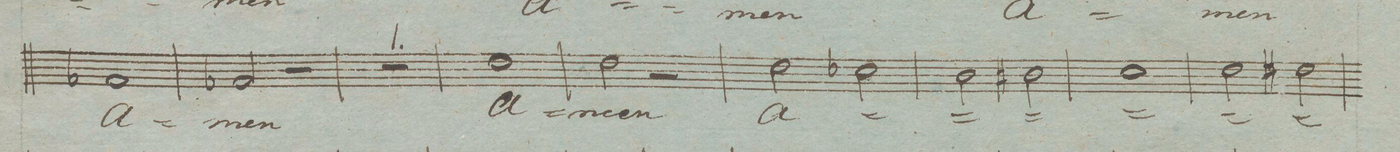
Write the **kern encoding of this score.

**kern	**text	**dynam
*I"Baſso. Tutti._ i Solo	*	*
*clefF4	*	*
*k[]	*	*
*met(c)	*	*
*M4/4	*	*
1AA-X	a-	.
=142	=142	=142
2AA-X/	-men	.
2r	.	.
=143	=143	=143
1r	.	.
=144	=144	=144
1F	a-	.
=145	=145	=145
2F\	-men	.
2r	.	.
=146	=146	=146
2F\	a-	.
2E-X\	.	.
=147	=147	=147
2D\	.	.
2D#X\	.	.
=148	=148	=148
1E	.	.
=149	=149	=149
2F\	.	.
2F#X\	.	.
=150	=150	=150
*-	*-	*-
